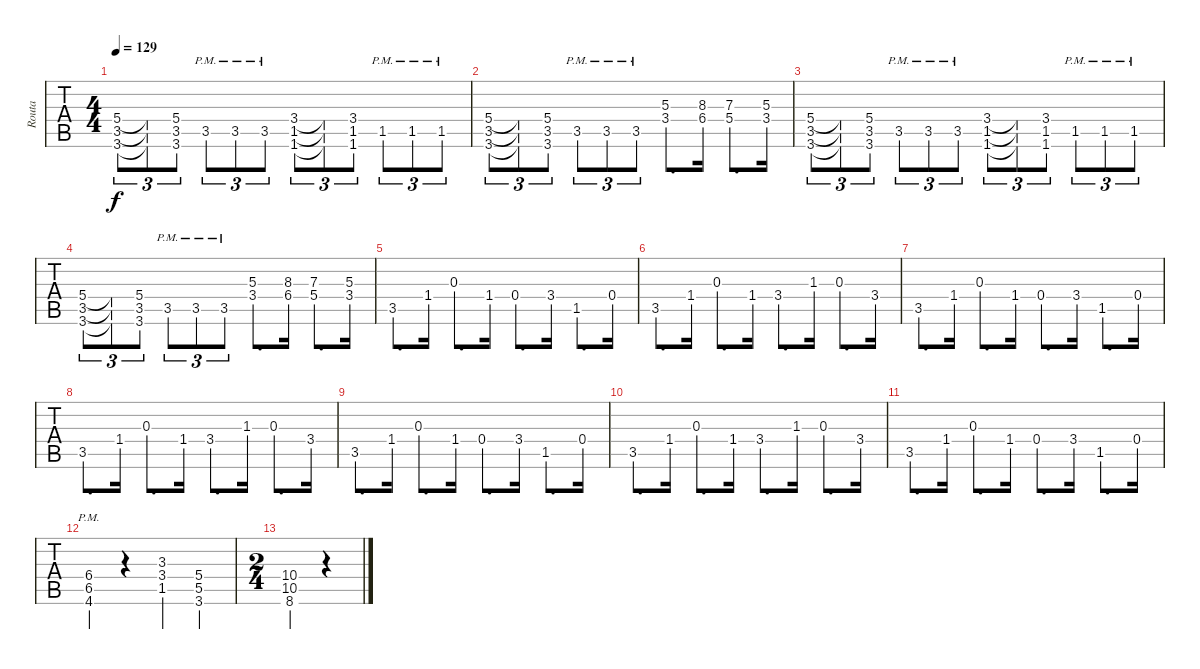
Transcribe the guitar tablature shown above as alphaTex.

\track ("Routa" "Routa") {instrument distortionguitar}
\staff {tabs}
\tuning (E4 B3 G3 D3 A2 E2) {hide}
\ts (4 4)
\tempo 129
\clef g2
\ks c
(5.4 3.5 3.6).8{tu (3 2) dy f} (5.4{t} 3.5{t} 3.6{t}).8{tu (3 2)} (5.4 3.5 3.6).8{tu (3 2)} 3.5{pm}.8{tu (3 2)} 3.5{pm}.8{tu (3 2)} 3.5{pm}.8{tu (3 2)} (3.4 1.5 1.6).8{tu (3 2)} (3.4{t} 1.5{t} 1.6{t}).8{tu (3 2)} (3.4 1.5 1.6).8{tu (3 2)} 1.5{pm}.8{tu (3 2)} 1.5{pm}.8{tu (3 2)} 1.5{pm}.8{tu (3 2)} |
(5.4 3.5 3.6).8{tu (3 2)} (5.4{t} 3.5{t} 3.6{t}).8{tu (3 2)} (5.4 3.5 3.6).8{tu (3 2)} 3.5{pm}.8{tu (3 2)} 3.5{pm}.8{tu (3 2)} 3.5{pm}.8{tu (3 2)} (5.3 3.4).8{d} (8.3 6.4).16 (7.3 5.4).8{d} (5.3 3.4).16 |
(5.4 3.5 3.6).8{tu (3 2)} (5.4{t} 3.5{t} 3.6{t}).8{tu (3 2)} (5.4 3.5 3.6).8{tu (3 2)} 3.5{pm}.8{tu (3 2)} 3.5{pm}.8{tu (3 2)} 3.5{pm}.8{tu (3 2)} (3.4 1.5 1.6).8{tu (3 2)} (3.4{t} 1.5{t} 1.6{t}).8{tu (3 2)} (3.4 1.5 1.6).8{tu (3 2)} 1.5{pm}.8{tu (3 2)} 1.5{pm}.8{tu (3 2)} 1.5{pm}.8{tu (3 2)} |
(5.4 3.5 3.6).8{tu (3 2)} (5.4{t} 3.5{t} 3.6{t}).8{tu (3 2)} (5.4 3.5 3.6).8{tu (3 2)} 3.5{pm}.8{tu (3 2)} 3.5{pm}.8{tu (3 2)} 3.5{pm}.8{tu (3 2)} (5.3 3.4).8{d} (8.3 6.4).16 (7.3 5.4).8{d} (5.3 3.4).16 |
3.5.8{d} 1.4.16 0.3.8{d} 1.4.16 0.4.8{d} 3.4.16 1.5.8{d} 0.4.16 |
3.5.8{d} 1.4.16 0.3.8{d} 1.4.16 3.4.8{d} 1.3.16 0.3.8{d} 3.4.16 |
3.5.8{d} 1.4.16 0.3.8{d} 1.4.16 0.4.8{d} 3.4.16 1.5.8{d} 0.4.16 |
3.5.8{d} 1.4.16 0.3.8{d} 1.4.16 3.4.8{d} 1.3.16 0.3.8{d} 3.4.16 |
3.5.8{d} 1.4.16 0.3.8{d} 1.4.16 0.4.8{d} 3.4.16 1.5.8{d} 0.4.16 |
3.5.8{d} 1.4.16 0.3.8{d} 1.4.16 3.4.8{d} 1.3.16 0.3.8{d} 3.4.16 |
3.5.8{d} 1.4.16 0.3.8{d} 1.4.16 0.4.8{d} 3.4.16 1.5.8{d} 0.4.16 |
(6.4{pm} 6.5{pm} 4.6{pm}).4{volume 12} r.4 (3.3 3.4 1.5).4 (5.4 5.5 3.6).4 |
\ts (2 4)
(10.4 10.5 8.6).4 r.4
